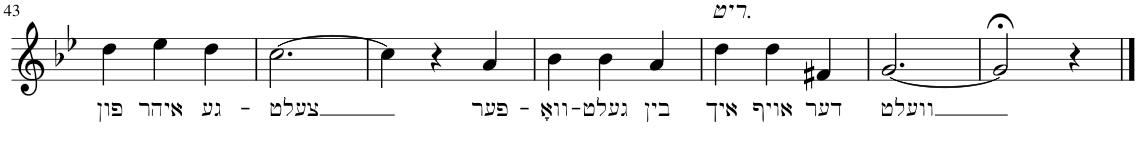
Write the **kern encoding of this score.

**kern	**text
*part1	*part1
*staff1	*staff1
*I"Piano	*
*I'Pno.	*
!!LO:PB:g=z
*clefG2	*
*k[b-e-]	*
*M3/4	*
=43	=43
!	!LO:LY:b
4dd\	פון
!	!LO:LY:b
4ee-\	איהר
!	!LO:LY:b
4dd\	גע-
=44	=44
!	!LO:LY:b
[2.cc\	-צעלט
=45	=45
4cc\]	.
4r	.
!	!LO:LY:b
4a/	פער-
=46	=46
!	!LO:LY:b
4b-\	-וואָ-
!	!LO:LY:b
4b-\	-געלט
!	!LO:LY:b
4a/	בין
=47	=47
!LO:TX:a:i:t=.ריט	!
!	!LO:LY:b
4dd\	איך
!	!LO:LY:b
4dd\	אויף
!	!LO:LY:b
4f#X/	דער
=48	=48
!	!LO:LY:b
[2.g/	וועלט
=49	=49
2g;</]	.
4r	.
==	==
*-	*-
